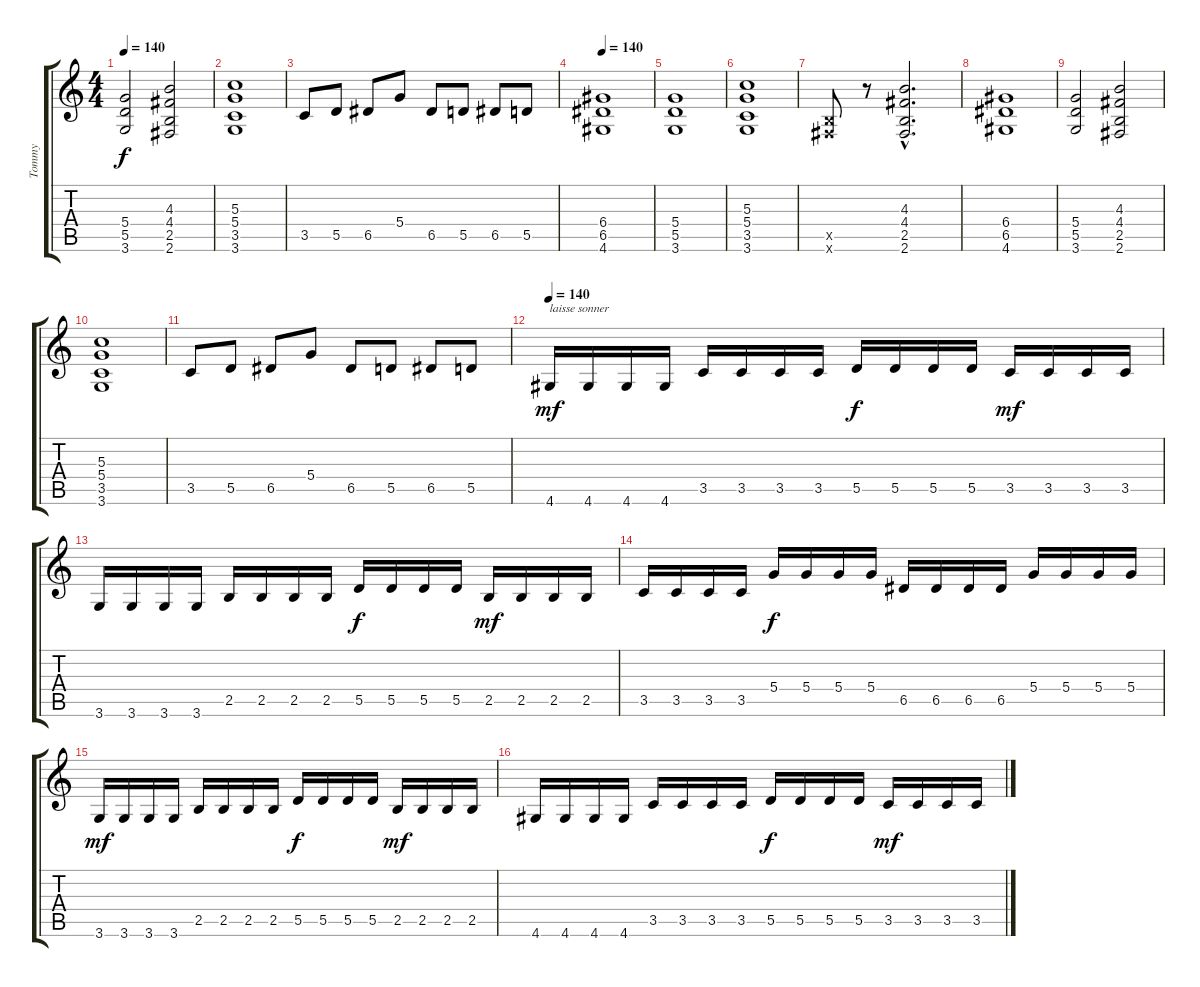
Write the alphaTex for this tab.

\track ("Tommy" "Tommy") {instrument distortionguitar}
\staff {score tabs}
\tuning (E4 B3 G3 D3 A2 E2) {hide}
\ts (4 4)
\tempo 140
\clef g2
\ks c
(5.4 5.5 3.6).2{dy f} (4.3 4.4 2.5 2.6).2 |
(5.3 5.4 3.5 3.6).1 |
3.5.8 5.5.8 6.5.8 5.4.8 6.5.8 5.5.8 6.5.8 5.5.8 |
\tempo 140
(6.4 6.5 4.6).1 |
(5.4 5.5 3.6).1 |
(5.3 5.4 3.5 3.6).1 |
(2.5{x} 2.6{x}).8 r.8 (4.3{hac} 4.4{hac} 2.5{hac} 2.6{hac}).2{d} |
(6.4 6.5 4.6).1 |
(5.4 5.5 3.6).2 (4.3 4.4 2.5 2.6).2 |
(5.3 5.4 3.5 3.6).1 |
3.5.8 5.5.8 6.5.8 5.4.8 6.5.8 5.5.8 6.5.8 5.5.8 |
\tempo 140
4.6.16{txt "laisse sonner" dy mf} 4.6.16 4.6.16 4.6.16 3.5.16 3.5.16 3.5.16 3.5.16 5.5.16{dy f} 5.5.16 5.5.16 5.5.16 3.5.16{dy mf} 3.5.16 3.5.16 3.5.16 |
3.6.16 3.6.16 3.6.16 3.6.16 2.5.16 2.5.16 2.5.16 2.5.16 5.5.16{dy f} 5.5.16 5.5.16 5.5.16 2.5.16{dy mf} 2.5.16 2.5.16 2.5.16 |
3.5.16 3.5.16 3.5.16 3.5.16 5.4.16{dy f} 5.4.16 5.4.16 5.4.16 6.5.16 6.5.16 6.5.16 6.5.16 5.4.16 5.4.16 5.4.16 5.4.16 |
3.6.16{dy mf} 3.6.16 3.6.16 3.6.16 2.5.16 2.5.16 2.5.16 2.5.16 5.5.16{dy f} 5.5.16 5.5.16 5.5.16 2.5.16{dy mf} 2.5.16 2.5.16 2.5.16 |
4.6.16 4.6.16 4.6.16 4.6.16 3.5.16 3.5.16 3.5.16 3.5.16 5.5.16{dy f} 5.5.16 5.5.16 5.5.16 3.5.16{dy mf} 3.5.16 3.5.16 3.5.16
